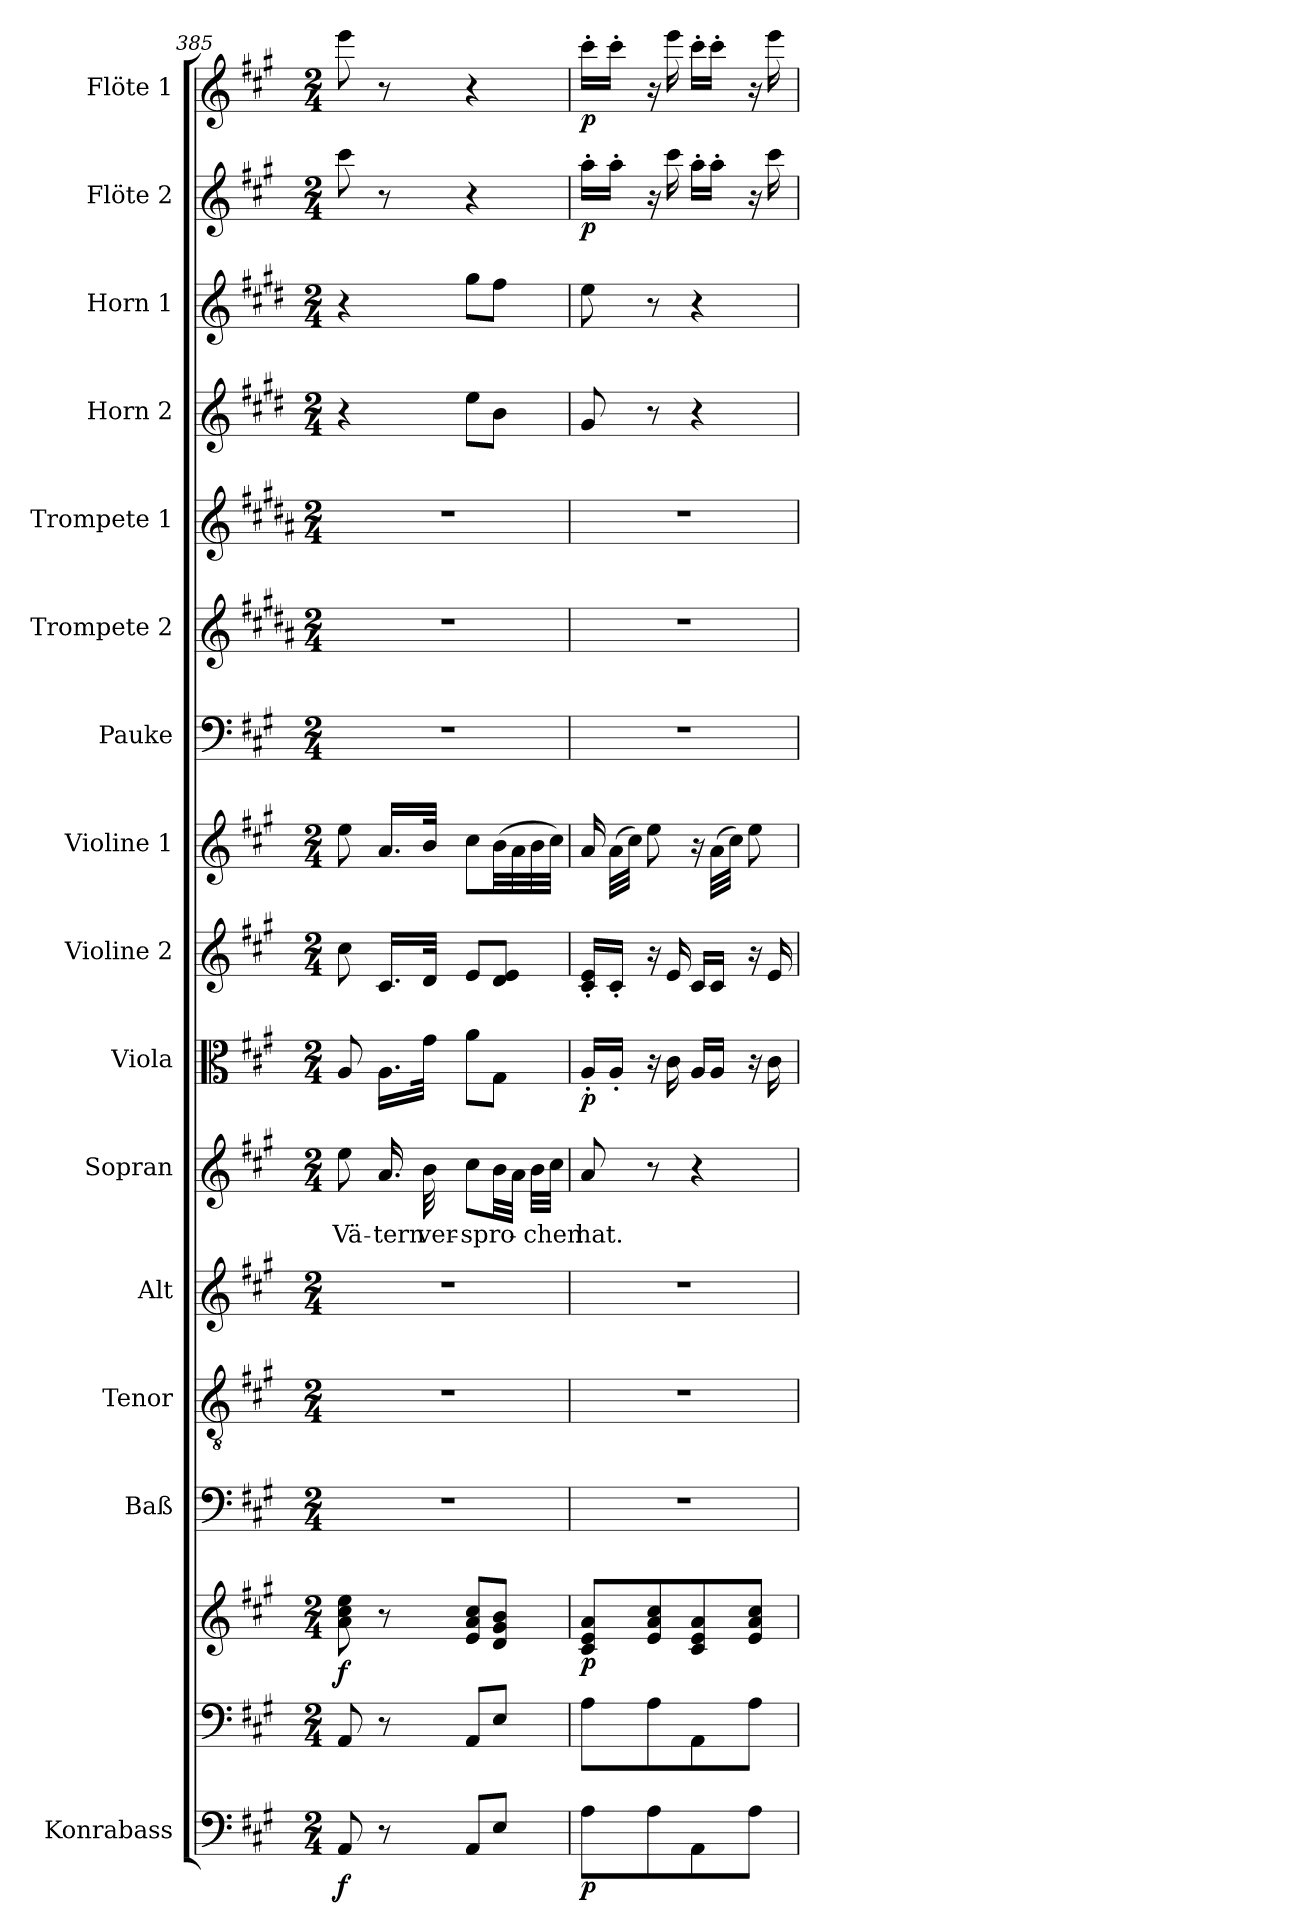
**kern	**dynam	**kern	**kern	**dynam	**kern	**kern	**kern	**kern	**text	**kern	**dynam	**kern	**kern	**kern	**kern	**kern	**kern	**kern	**kern	**dynam	**kern	**dynam
*part16	*part16	*part15	*part15	*part15	*part14	*part13	*part12	*part11	*part11	*part10	*part10	*part9	*part8	*part7	*part6	*part5	*part4	*part3	*part2	*part2	*part1	*part1
*staff17	*staff17	*staff16	*staff15	*staff15/16	*staff14	*staff13	*staff12	*staff11	*staff11	*staff10	*staff10	*staff9	*staff8	*staff7	*staff6	*staff5	*staff4	*staff3	*staff2	*staff2	*staff1	*staff1
*I"Konrabass	*	*	*	*	*I"Baß	*I"Tenor	*I"Alt	*I"Sopran	*	*I"Viola	*	*I"Violine 2	*I"Violine 1	*I"Pauke	*I"Trompete 2	*I"Trompete 1	*I"Horn 2	*I"Horn 1	*I"Flöte 2	*	*I"Flöte 1	*
*I'Kb.	*	*	*	*	*I'Baß	*I'Ten	*I'Alt	*I'Sop	*	*I'Vla.	*	*I'Vln. 2	*I'Vln. 1	*I'Pk.	*I'Trp. 2	*I'Trp. 1	*I'Hrn. 2	*I'Hrn. 1	*I'Fl. 2	*	*I'Fl. 1	*
*clefF4	*	*clefF4	*clefG2	*	*clefF4	*clefGv2	*clefG2	*clefG2	*	*clefC3	*	*clefG2	*clefG2	*clefF4	*clefG2	*clefG2	*clefG2	*clefG2	*clefG2	*	*clefG2	*
*ITrd7c12	*	*	*	*	*	*	*	*	*	*	*	*	*	*	*ITrd1c2	*ITrd1c2	*ITrd4c7	*ITrd4c7	*	*	*	*
*k[f#c#g#]	*	*k[f#c#g#]	*k[f#c#g#]	*	*k[f#c#g#]	*k[f#c#g#]	*k[f#c#g#]	*k[f#c#g#]	*	*k[f#c#g#]	*	*k[f#c#g#]	*k[f#c#g#]	*k[f#c#g#]	*k[f#c#g#]	*k[f#c#g#]	*k[f#c#g#]	*k[f#c#g#]	*k[f#c#g#]	*	*k[f#c#g#]	*
*A:	*	*A:	*A:	*	*A:	*A:	*A:	*A:	*	*A:	*	*A:	*A:	*A:	*A:	*A:	*A:	*A:	*A:	*	*A:	*
*M2/4	*	*M2/4	*M2/4	*	*M2/4	*M2/4	*M2/4	*M2/4	*	*M2/4	*	*M2/4	*M2/4	*M2/4	*M2/4	*M2/4	*M2/4	*M2/4	*M2/4	*	*M2/4	*
=385	=385	=385	=385	=385	=385	=385	=385	=385	=385	=385	=385	=385	=385	=385	=385	=385	=385	=385	=385	=385	=385	=385
!	!LO:DY:b	!	!	!LO:DY:b	!	!	!	!	!LO:LY:b	!	!	!	!	!	!	!	!	!	!	!	!	!
8AAA/	f	8AA/	8a\ 8cc#\ 8ee\	f	2r	2r	2r	8ee\	Vä-	8A/	.	8cc#\	8ee\	2r	2r	2r	4r	4r	8ccc#\	.	8eee\	.
!	!	!	!	!	!	!	!	!	!LO:LY:b	!	!	!	!	!	!	!	!	!	!	!	!	!
8r	.	8r	8r	.	.	.	.	16.a/	-tern	16.A\LL	.	16.c#/LL	16.a/LL	.	.	.	.	.	8r	.	8r	.
!	!	!	!	!	!	!	!	!	!LO:LY:b	!	!	!	!	!	!	!	!	!	!	!	!	!
.	.	.	.	.	.	.	.	32b\	ver-	32g#\JJk	.	32d/JJk	32b/JJk	.	.	.	.	.	.	.	.	.
!	!	!	!	!	!	!	!	!	!LO:LY:b	!	!	!	!	!	!	!	!	!	!	!	!	!
8AAA/L	.	8AA/L	8e/ 8a/ 8cc#/L	.	.	.	.	8cc#\L	-spro-	8a\L	.	8e/L	8cc#\L	.	.	.	8a\L	8cc#\L	4r	.	4r	.
8EE/J	.	8E/J	8d/ 8g#/ 8b/J	.	.	.	.	32b\LL	.	8G#\J	.	8d/ 8e/J	(>32b\LL	.	.	.	8e\J	8b\J	.	.	.	.
.	.	.	.	.	.	.	.	32a\JJJ	.	.	.	.	32a\	.	.	.	.	.	.	.	.	.
!	!	!	!	!	!	!	!	!	!LO:LY:b	!	!	!	!	!	!	!	!	!	!	!	!	!
.	.	.	.	.	.	.	.	32b\LLL	-chen	.	.	.	32b\	.	.	.	.	.	.	.	.	.
.	.	.	.	.	.	.	.	32cc#\JJJ	.	.	.	.	32cc#\JJJ)	.	.	.	.	.	.	.	.	.
=386	=386	=386	=386	=386	=386	=386	=386	=386	=386	=386	=386	=386	=386	=386	=386	=386	=386	=386	=386	=386	=386	=386
!	!LO:DY:b	!	!	!LO:DY:b	!	!	!	!	!LO:LY:b	!	!LO:DY:b	!	!	!	!	!	!	!	!	!LO:DY:b	!	!LO:DY:b
8AA\L	p	8A\L	8c#/ 8e/ 8a/L	p	2r	2r	2r	8a/	hat.	16A'</LL	p	16c#/'< 16e/'<LL	16a/	2r	2r	2r	8c#/	8a\	16aa'>\LL	p	16ccc#'>\LL	p
.	.	.	.	.	.	.	.	.	.	16A'</JJ	.	16c#'</JJ	(>32a\LLL	.	.	.	.	.	16aa'>\JJ	.	16ccc#'>\JJ	.
.	.	.	.	.	.	.	.	.	.	.	.	.	32cc#\JJJ)	.	.	.	.	.	.	.	.	.
8AA\	.	8A\	8e/ 8a/ 8cc#/	.	.	.	.	8r	.	16r	.	16r	8ee\	.	.	.	8r	8r	16r	.	16r	.
.	.	.	.	.	.	.	.	.	.	16c#\	.	16e/	.	.	.	.	.	.	16ccc#\	.	16eee\	.
8AAA\	.	8AA\	8c#/ 8e/ 8a/	.	.	.	.	4r	.	16A/LL	.	16c#/LL	16r	.	.	.	4r	4r	16aa'>\LL	.	16ccc#'>\LL	.
.	.	.	.	.	.	.	.	.	.	16A/JJ	.	16c#/JJ	(>32a\LLL	.	.	.	.	.	16aa'>\JJ	.	16ccc#'>\JJ	.
.	.	.	.	.	.	.	.	.	.	.	.	.	32cc#\JJJ)	.	.	.	.	.	.	.	.	.
8AA\J	.	8A\J	8e/ 8a/ 8cc#/J	.	.	.	.	.	.	16r	.	16r	8ee\	.	.	.	.	.	16r	.	16r	.
.	.	.	.	.	.	.	.	.	.	16c#\	.	16e/	.	.	.	.	.	.	16ccc#\	.	16eee\	.
=	=	=	=	=	=	=	=	=	=	=	=	=	=	=	=	=	=	=	=	=	=	=
*-	*-	*-	*-	*-	*-	*-	*-	*-	*-	*-	*-	*-	*-	*-	*-	*-	*-	*-	*-	*-	*-	*-
